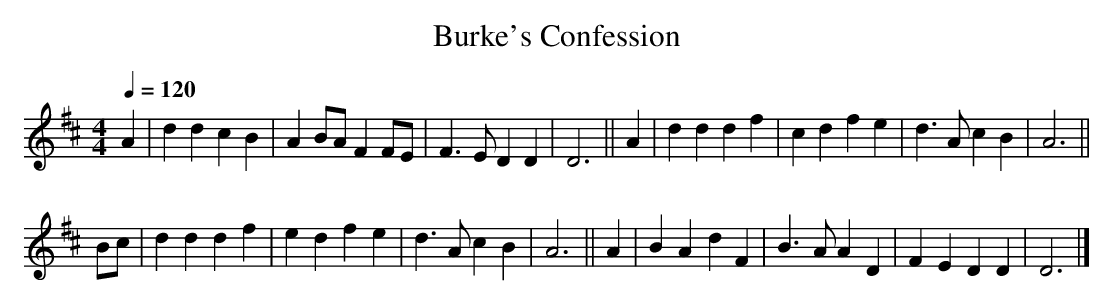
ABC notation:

X:1
T:Burke's Confession
M:4/4
L:1/4
Q:1/4=120
K:D
A   |ddcB|A B/A/ F F/E/|F>EDD|D3|| A|dddf|c dfe|d>AcB|A3||
B/c/|dddf|e d    f e   |d>AcB|A3|| A|BAdF|B>AAD|FE DD|D3|]
